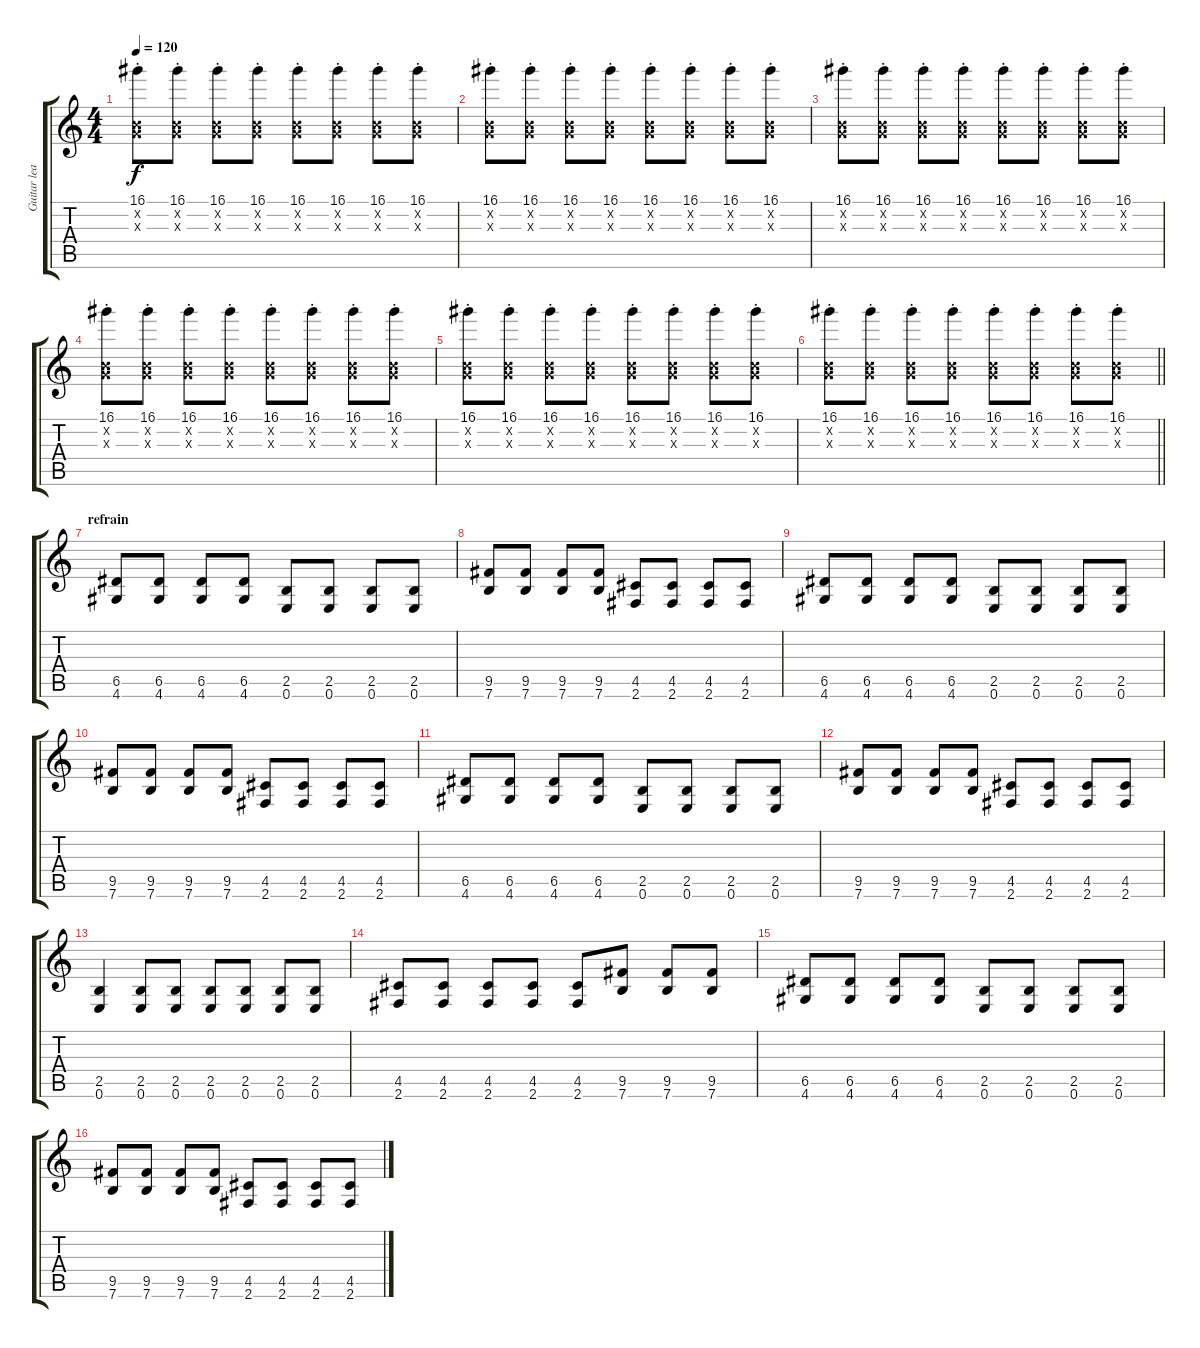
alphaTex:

\track ("Guitar lead" "Guitar lea") {instrument distortionguitar}
\staff {score tabs}
\tuning (E4 B3 G3 D3 A2 E2) {hide}
\ts (4 4)
\tempo 120
\clef g2
\ks c
(16.1{st} 0.2{x} 0.3{x}).8{dy f} (16.1{st} 0.2{x} 0.3{x}).8 (16.1{st} 0.2{x} 0.3{x}).8 (16.1{st} 0.2{x} 0.3{x}).8 (16.1{st} 0.2{x} 0.3{x}).8 (16.1{st} 0.2{x} 0.3{x}).8 (16.1{st} 0.2{x} 0.3{x}).8 (16.1{st} 0.2{x} 0.3{x}).8 |
(16.1{st} 0.2{x} 0.3{x}).8 (16.1{st} 0.2{x} 0.3{x}).8 (16.1{st} 0.2{x} 0.3{x}).8 (16.1{st} 0.2{x} 0.3{x}).8 (16.1{st} 0.2{x} 0.3{x}).8 (16.1{st} 0.2{x} 0.3{x}).8 (16.1{st} 0.2{x} 0.3{x}).8 (16.1{st} 0.2{x} 0.3{x}).8 |
(16.1{st} 0.2{x} 0.3{x}).8 (16.1{st} 0.2{x} 0.3{x}).8 (16.1{st} 0.2{x} 0.3{x}).8 (16.1{st} 0.2{x} 0.3{x}).8 (16.1{st} 0.2{x} 0.3{x}).8 (16.1{st} 0.2{x} 0.3{x}).8 (16.1{st} 0.2{x} 0.3{x}).8 (16.1{st} 0.2{x} 0.3{x}).8 |
(16.1{st} 0.2{x} 0.3{x}).8 (16.1{st} 0.2{x} 0.3{x}).8 (16.1{st} 0.2{x} 0.3{x}).8 (16.1{st} 0.2{x} 0.3{x}).8 (16.1{st} 0.2{x} 0.3{x}).8 (16.1{st} 0.2{x} 0.3{x}).8 (16.1{st} 0.2{x} 0.3{x}).8 (16.1{st} 0.2{x} 0.3{x}).8 |
(16.1{st} 0.2{x} 0.3{x}).8 (16.1{st} 0.2{x} 0.3{x}).8 (16.1{st} 0.2{x} 0.3{x}).8 (16.1{st} 0.2{x} 0.3{x}).8 (16.1{st} 0.2{x} 0.3{x}).8 (16.1{st} 0.2{x} 0.3{x}).8 (16.1{st} 0.2{x} 0.3{x}).8 (16.1{st} 0.2{x} 0.3{x}).8 |
\barLineRight lightlight
(16.1{st} 0.2{x} 0.3{x}).8 (16.1{st} 0.2{x} 0.3{x}).8 (16.1{st} 0.2{x} 0.3{x}).8 (16.1{st} 0.2{x} 0.3{x}).8 (16.1{st} 0.2{x} 0.3{x}).8 (16.1{st} 0.2{x} 0.3{x}).8 (16.1{st} 0.2{x} 0.3{x}).8 (16.1{st} 0.2{x} 0.3{x}).8 |
\section ("" "refrain")
(6.5 4.6).8{volume 13} (6.5 4.6).8 (6.5 4.6).8 (6.5 4.6).8 (2.5 0.6).8 (2.5 0.6).8 (2.5 0.6).8 (2.5 0.6).8 |
(9.5 7.6).8 (9.5 7.6).8 (9.5 7.6).8 (9.5 7.6).8 (4.5 2.6).8 (4.5 2.6).8 (4.5 2.6).8 (4.5 2.6).8 |
(6.5 4.6).8 (6.5 4.6).8 (6.5 4.6).8 (6.5 4.6).8 (2.5 0.6).8 (2.5 0.6).8 (2.5 0.6).8 (2.5 0.6).8 |
(9.5 7.6).8 (9.5 7.6).8 (9.5 7.6).8 (9.5 7.6).8 (4.5 2.6).8 (4.5 2.6).8 (4.5 2.6).8 (4.5 2.6).8 |
(6.5 4.6).8 (6.5 4.6).8 (6.5 4.6).8 (6.5 4.6).8 (2.5 0.6).8 (2.5 0.6).8 (2.5 0.6).8 (2.5 0.6).8 |
(9.5 7.6).8 (9.5 7.6).8 (9.5 7.6).8 (9.5 7.6).8 (4.5 2.6).8 (4.5 2.6).8 (4.5 2.6).8 (4.5 2.6).8 |
(2.5 0.6).4 (2.5 0.6).8 (2.5 0.6).8 (2.5 0.6).8 (2.5 0.6).8 (2.5 0.6).8 (2.5 0.6).8 |
(4.5 2.6).8 (4.5 2.6).8 (4.5 2.6).8 (4.5 2.6).8 (4.5 2.6).8 (9.5 7.6).8 (9.5 7.6).8 (9.5 7.6).8 |
(6.5 4.6).8 (6.5 4.6).8 (6.5 4.6).8 (6.5 4.6).8 (2.5 0.6).8 (2.5 0.6).8 (2.5 0.6).8 (2.5 0.6).8 |
(9.5 7.6).8 (9.5 7.6).8 (9.5 7.6).8 (9.5 7.6).8 (4.5 2.6).8 (4.5 2.6).8 (4.5 2.6).8 (4.5 2.6).8
